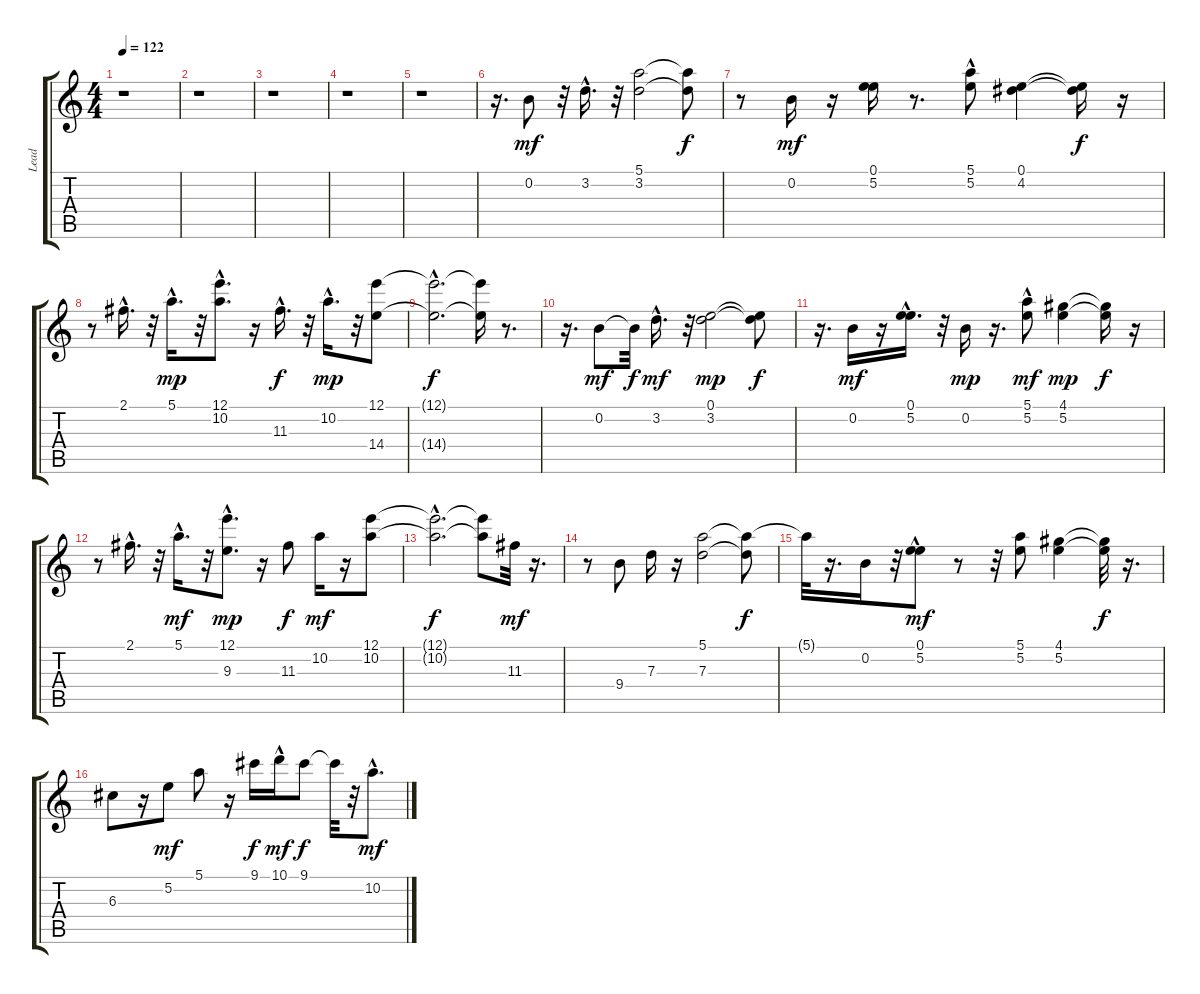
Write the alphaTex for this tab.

\track ("Lead" "Lead") {instrument distortionguitar}
\staff {score tabs}
\tuning (E4 B3 G3 D3 A2 E2) {hide}
\ts (4 4)
\tempo 122
\clef g2
\ks c
r.1{dy f} |
r.1 |
r.1 |
r.1 |
r.1 |
r.16{d} 0.2.8{dy mf} r.32 3.2{hac}.16{d} r.32 (5.1 3.2).2 (5.1{t} 3.2{t}).8{dy f} |
r.8 0.2.16{dy mf} r.16 (0.1 5.2).16 r.8{d} (5.1 5.2{hac}).8 (0.1 4.2).4 (0.1{t} 4.2{t}).16{dy f} r.16 |
r.8 2.1{hac}.16{d} r.32 5.1{hac}.16{d dy mp} r.32 (12.1{hac} 10.2{hac}).8{d} r.16 11.3{hac}.16{d dy f} r.32 10.2{hac}.16{d dy mp} r.32 (12.1 14.4).8 |
(12.1{hac t} 14.4{hac t}).2{d dy f} (12.1{t} 14.4{t}).16 r.8{d} |
r.16{d} 0.2.8{dy mf} 0.2{t}.32{dy f} 3.2{hac}.16{d dy mf} r.32 (0.1 3.2).2{dy mp} (0.1{t} 3.2{t}).8{dy f} |
r.16{d} 0.2.16{dy mf} r.16 (0.1{hac} 5.2{hac}).16{d} r.32 0.2.16{dy mp} r.16{d} (5.1 5.2{hac}).8{dy mf} (4.1 5.2).4{dy mp} (4.1{t} 5.2{t}).16{dy f} r.16 |
r.8 2.1{hac}.16{d} r.32 5.1{hac}.16{d dy mf} r.32 (12.1{hac} 9.3{hac}).8{d dy mp} r.16 11.3.8{dy f} 10.2.16{dy mf} r.16 (12.1 10.2).8 |
(12.1{hac t} 10.2{hac t}).2{d dy f} (12.1{t} 10.2{t}).8 11.3.32{dy mf} r.16{d} |
r.8 9.4.8 7.3.16 r.16 (5.1 7.3).2 (5.1{t} 7.3{t}).8{dy f} |
5.1{t}.32 r.16{d} 0.2.16 r.32 (0.1{hac} 5.2).8{dy mf} r.8 r.32 (5.1 5.2).8 (4.1 5.2).4 (4.1{t} 5.2{t}).32{dy f} r.16{d} |
6.3.8 r.16 5.2.8{dy mf} 5.1.8 r.16 9.1.16{dy f} 10.1{hac}.16{dy mf} 9.1.8{dy f} 9.1{t}.32 r.32 10.2{hac}.8{d dy mf}
